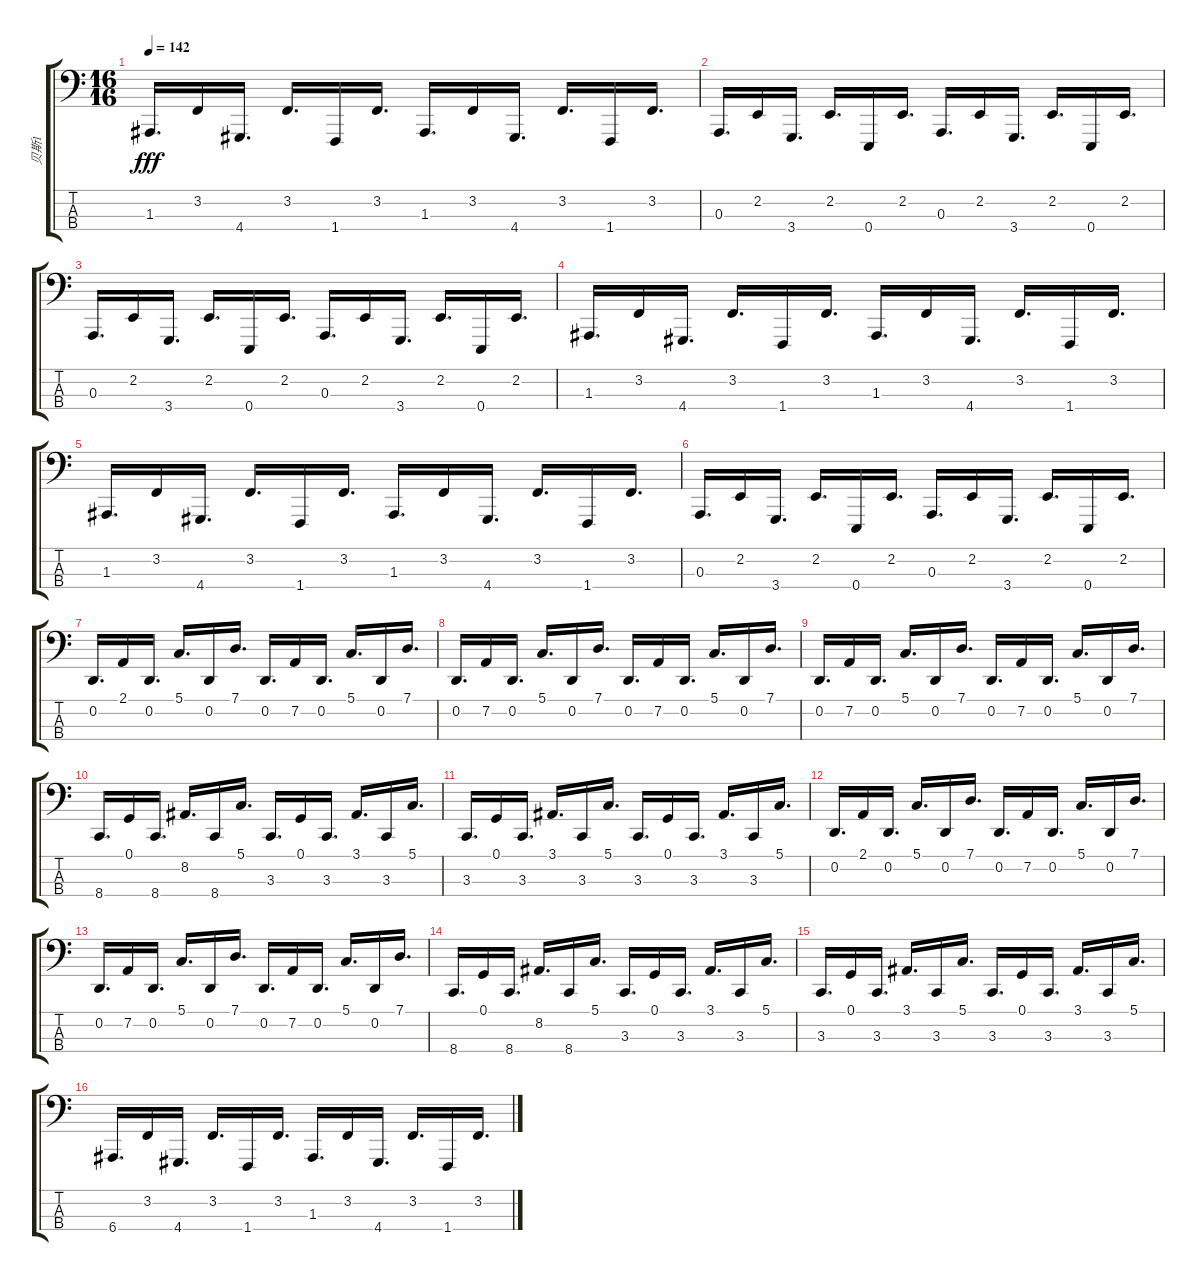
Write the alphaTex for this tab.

\track ("贝斯1" "贝斯1") {instrument harpsichord}
\staff {score tabs}
\tuning (G2 D2 A1 E1) {hide}
\ts (16 16)
\tempo 142
\clef f4
\ks c
1.3.16{d dy fff} 3.2.16 4.4.16{d} 3.2.16{d} 1.4.16 3.2.16{d} 1.3.16{d} 3.2.16 4.4.16{d} 3.2.16{d} 1.4.16 3.2.16{d} |
0.3.16{d} 2.2.16 3.4.16{d} 2.2.16{d} 0.4.16 2.2.16{d} 0.3.16{d} 2.2.16 3.4.16{d} 2.2.16{d} 0.4.16 2.2.16{d} |
0.3.16{d} 2.2.16 3.4.16{d} 2.2.16{d} 0.4.16 2.2.16{d} 0.3.16{d} 2.2.16 3.4.16{d} 2.2.16{d} 0.4.16 2.2.16{d} |
1.3.16{d} 3.2.16 4.4.16{d} 3.2.16{d} 1.4.16 3.2.16{d} 1.3.16{d} 3.2.16 4.4.16{d} 3.2.16{d} 1.4.16 3.2.16{d} |
1.3.16{d} 3.2.16 4.4.16{d} 3.2.16{d} 1.4.16 3.2.16{d} 1.3.16{d} 3.2.16 4.4.16{d} 3.2.16{d} 1.4.16 3.2.16{d} |
0.3.16{d} 2.2.16 3.4.16{d} 2.2.16{d} 0.4.16 2.2.16{d} 0.3.16{d} 2.2.16 3.4.16{d} 2.2.16{d} 0.4.16 2.2.16{d} |
0.2.16{d} 2.1.16 0.2.16{d} 5.1.16{d} 0.2.16 7.1.16{d} 0.2.16{d} 7.2.16 0.2.16{d} 5.1.16{d} 0.2.16 7.1.16{d} |
0.2.16{d} 7.2.16 0.2.16{d} 5.1.16{d} 0.2.16 7.1.16{d} 0.2.16{d} 7.2.16 0.2.16{d} 5.1.16{d} 0.2.16 7.1.16{d} |
0.2.16{d} 7.2.16 0.2.16{d} 5.1.16{d} 0.2.16 7.1.16{d} 0.2.16{d} 7.2.16 0.2.16{d} 5.1.16{d} 0.2.16 7.1.16{d} |
8.4.16{d} 0.1.16 8.4.16{d} 8.2.16{d} 8.4.16 5.1.16{d} 3.3.16{d} 0.1.16 3.3.16{d} 3.1.16{d} 3.3.16 5.1.16{d} |
3.3.16{d} 0.1.16 3.3.16{d} 3.1.16{d} 3.3.16 5.1.16{d} 3.3.16{d} 0.1.16 3.3.16{d} 3.1.16{d} 3.3.16 5.1.16{d} |
0.2.16{d} 2.1.16 0.2.16{d} 5.1.16{d} 0.2.16 7.1.16{d} 0.2.16{d} 7.2.16 0.2.16{d} 5.1.16{d} 0.2.16 7.1.16{d} |
0.2.16{d} 7.2.16 0.2.16{d} 5.1.16{d} 0.2.16 7.1.16{d} 0.2.16{d} 7.2.16 0.2.16{d} 5.1.16{d} 0.2.16 7.1.16{d} |
8.4.16{d} 0.1.16 8.4.16{d} 8.2.16{d} 8.4.16 5.1.16{d} 3.3.16{d} 0.1.16 3.3.16{d} 3.1.16{d} 3.3.16 5.1.16{d} |
3.3.16{d} 0.1.16 3.3.16{d} 3.1.16{d} 3.3.16 5.1.16{d} 3.3.16{d} 0.1.16 3.3.16{d} 3.1.16{d} 3.3.16 5.1.16{d} |
6.4.16{d} 3.2.16 4.4.16{d} 3.2.16{d} 1.4.16 3.2.16{d} 1.3.16{d} 3.2.16 4.4.16{d} 3.2.16{d} 1.4.16 3.2.16{d}
